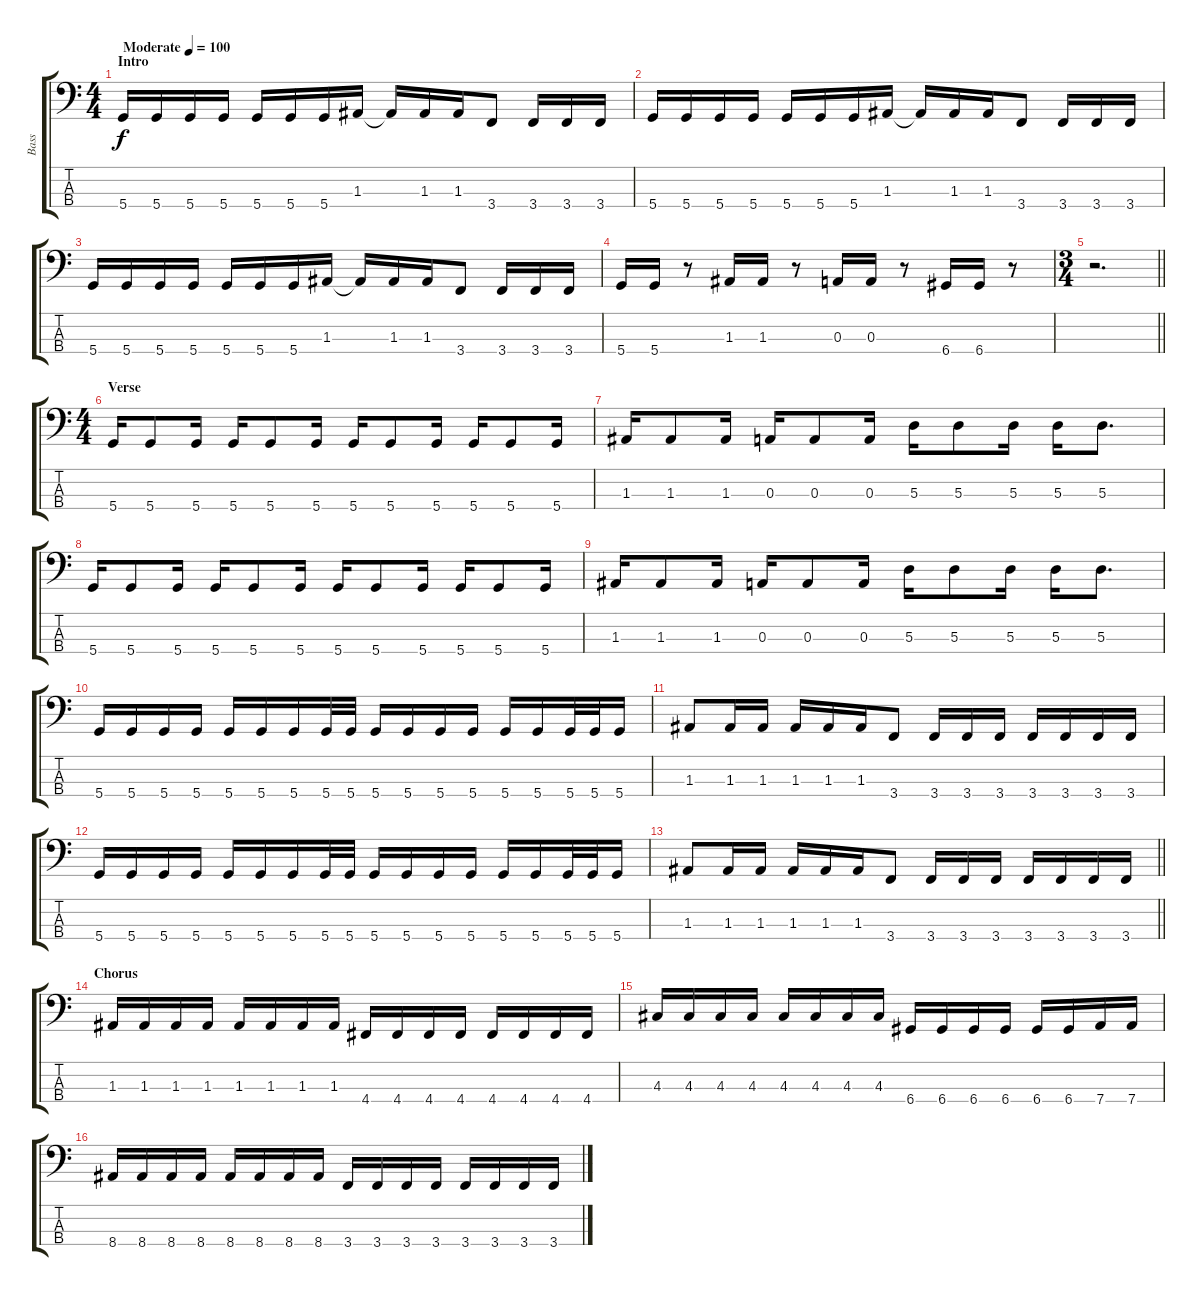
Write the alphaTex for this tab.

\track ("Bass" "Bass") {instrument electricbassfinger}
\staff {score tabs}
\tuning (G2 D2 A1 D1) {hide}
\ts (4 4)
\section ("" "Intro")
\tempo (100 "Moderate")
\clef f4
\ks c
5.4.16{dy f instrument electricbassfinger} 5.4.16 5.4.16 5.4.16 5.4.16 5.4.16 5.4.16 1.3.16 1.3{t}.16 1.3.16 1.3.16 3.4.8 3.4.16 3.4.16 3.4.16 |
5.4.16 5.4.16 5.4.16 5.4.16 5.4.16 5.4.16 5.4.16 1.3.16 1.3{t}.16 1.3.16 1.3.16 3.4.8 3.4.16 3.4.16 3.4.16 |
5.4.16 5.4.16 5.4.16 5.4.16 5.4.16 5.4.16 5.4.16 1.3.16 1.3{t}.16 1.3.16 1.3.16 3.4.8 3.4.16 3.4.16 3.4.16 |
5.4.16 5.4.16 r.8 1.3.16 1.3.16 r.8 0.3.16 0.3.16 r.8 6.4.16 6.4.16 r.8 |
\ts (3 4)
\barLineRight lightlight
r.2{d} |
\ts (4 4)
\section ("" "Verse")
5.4.16 5.4.8 5.4.16 5.4.16 5.4.8 5.4.16 5.4.16 5.4.8 5.4.16 5.4.16 5.4.8 5.4.16 |
1.3.16 1.3.8 1.3.16 0.3.16 0.3.8 0.3.16 5.3.16 5.3.8 5.3.16 5.3.16 5.3.8{d} |
5.4.16 5.4.8 5.4.16 5.4.16 5.4.8 5.4.16 5.4.16 5.4.8 5.4.16 5.4.16 5.4.8 5.4.16 |
1.3.16 1.3.8 1.3.16 0.3.16 0.3.8 0.3.16 5.3.16 5.3.8 5.3.16 5.3.16 5.3.8{d} |
5.4.16 5.4.16 5.4.16 5.4.16 5.4.16 5.4.16 5.4.16 5.4.32 5.4.32 5.4.16 5.4.16 5.4.16 5.4.16 5.4.16 5.4.16 5.4.32 5.4.32 5.4.16 |
1.3.8 1.3.16 1.3.16 1.3.16 1.3.16 1.3.16 3.4.8 3.4.16 3.4.16 3.4.16 3.4.16 3.4.16 3.4.16 3.4.16 |
5.4.16 5.4.16 5.4.16 5.4.16 5.4.16 5.4.16 5.4.16 5.4.32 5.4.32 5.4.16 5.4.16 5.4.16 5.4.16 5.4.16 5.4.16 5.4.32 5.4.32 5.4.16 |
\barLineRight lightlight
1.3.8 1.3.16 1.3.16 1.3.16 1.3.16 1.3.16 3.4.8 3.4.16 3.4.16 3.4.16 3.4.16 3.4.16 3.4.16 3.4.16 |
\section ("" "Chorus ")
1.3.16 1.3.16 1.3.16 1.3.16 1.3.16 1.3.16 1.3.16 1.3.16 4.4.16 4.4.16 4.4.16 4.4.16 4.4.16 4.4.16 4.4.16 4.4.16 |
4.3.16 4.3.16 4.3.16 4.3.16 4.3.16 4.3.16 4.3.16 4.3.16 6.4.16 6.4.16 6.4.16 6.4.16 6.4.16 6.4.16 7.4.16 7.4.16 |
8.4.16 8.4.16 8.4.16 8.4.16 8.4.16 8.4.16 8.4.16 8.4.16 3.4.16 3.4.16 3.4.16 3.4.16 3.4.16 3.4.16 3.4.16 3.4.16
